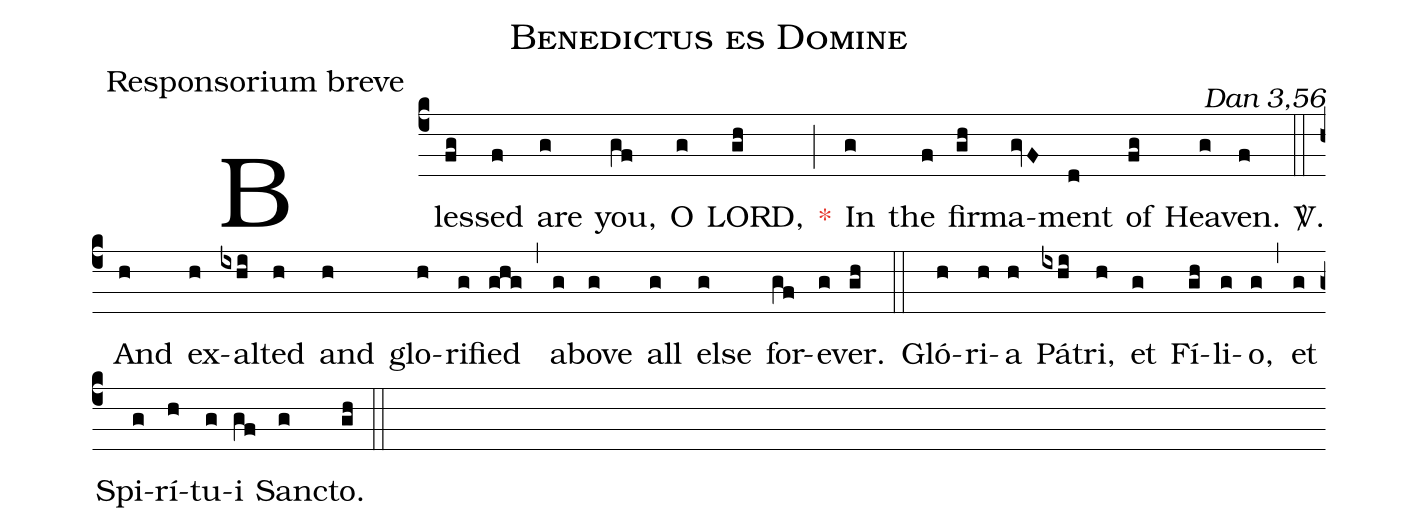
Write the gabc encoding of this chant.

name:Benedictus es Domine;
office-part:Responsorium breve;
commentary:Dan 3,56;
%%
(c4) Bles(fg)sed(f) are(g) you,(gf) O(g) LORD,(gh) <c>*</c>(;)
In(g) the(f) fir(gh)ma(gvF)ment(d) of(fg) Hea(g)ven.(f) <sp>V/</sp>.(::)
And(h) ex(h)alt(ixhi)ed(h) and(h) glo(h)ri(g)fied(ghg) (,)
a(g)bove(g) all(g) else(g) for(gf)ev(g)er.(gh) (::)
Gló(h)ri(h)a(h) Pá(ixhi)tri,(h) et(g) Fí(gh)li(g)o,(g) (,)
et(g) Spi(g)rí(h)tu(g)i(gf) San(g)cto.(gh) (::)
